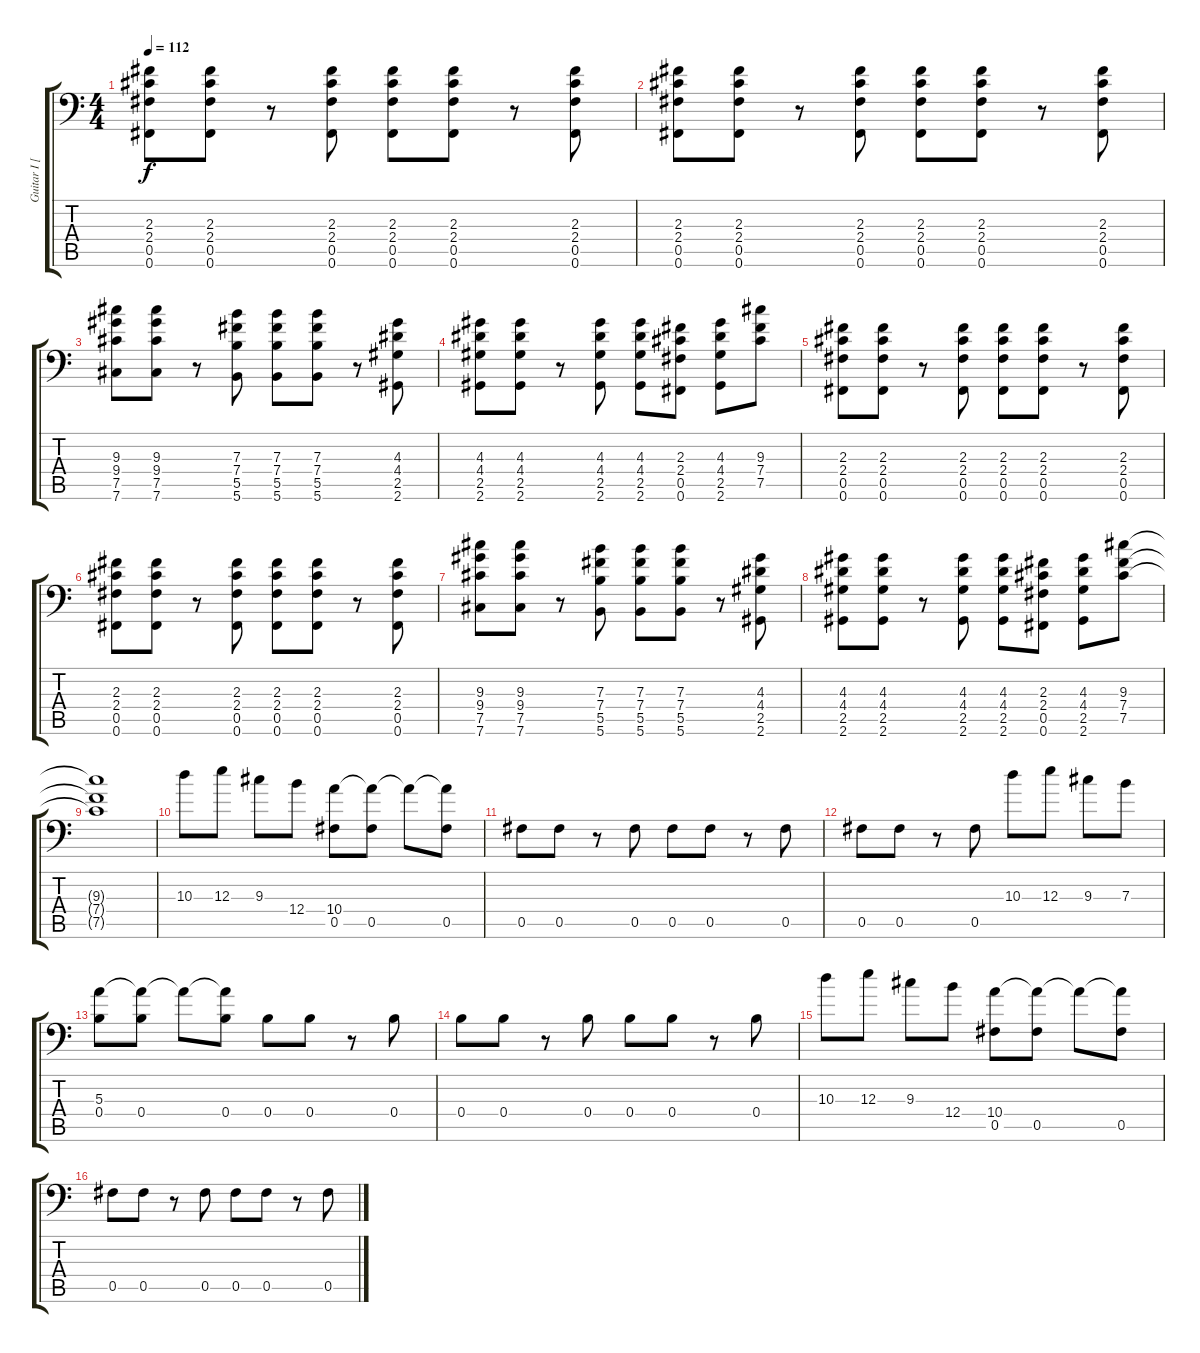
\track ("Guitar I [Aaron Turner]" "Guitar I [") {instrument distortionguitar}
\staff {score tabs}
\tuning (B3 Ab3 E3 B2 Gb2 Gb1) {hide}
\ts (4 4)
\tempo 112
\clef f4
\ks c
(2.3 2.4 0.5 0.6).8{dy f} (2.3 2.4 0.5 0.6).8 r.8 (2.3 2.4 0.5 0.6).8 (2.3 2.4 0.5 0.6).8 (2.3 2.4 0.5 0.6).8 r.8 (2.3 2.4 0.5 0.6).8 |
(2.3 2.4 0.5 0.6).8 (2.3 2.4 0.5 0.6).8 r.8 (2.3 2.4 0.5 0.6).8 (2.3 2.4 0.5 0.6).8 (2.3 2.4 0.5 0.6).8 r.8 (2.3 2.4 0.5 0.6).8 |
(9.3 9.4 7.5 7.6).8 (9.3 9.4 7.5 7.6).8 r.8 (7.3 7.4 5.5 5.6).8 (7.3 7.4 5.5 5.6).8 (7.3 7.4 5.5 5.6).8 r.8 (4.3 4.4 2.5 2.6).8 |
(4.3 4.4 2.5 2.6).8 (4.3 4.4 2.5 2.6).8 r.8 (4.3 4.4 2.5 2.6).8 (4.3 4.4 2.5 2.6).8 (2.3 2.4 0.5 0.6).8 (4.3 4.4 2.5 2.6).8 (9.3 7.4 7.5).8 |
(2.3 2.4 0.5 0.6).8 (2.3 2.4 0.5 0.6).8 r.8 (2.3 2.4 0.5 0.6).8 (2.3 2.4 0.5 0.6).8 (2.3 2.4 0.5 0.6).8 r.8 (2.3 2.4 0.5 0.6).8 |
(2.3 2.4 0.5 0.6).8 (2.3 2.4 0.5 0.6).8 r.8 (2.3 2.4 0.5 0.6).8 (2.3 2.4 0.5 0.6).8 (2.3 2.4 0.5 0.6).8 r.8 (2.3 2.4 0.5 0.6).8 |
(9.3 9.4 7.5 7.6).8 (9.3 9.4 7.5 7.6).8 r.8 (7.3 7.4 5.5 5.6).8 (7.3 7.4 5.5 5.6).8 (7.3 7.4 5.5 5.6).8 r.8 (4.3 4.4 2.5 2.6).8 |
(4.3 4.4 2.5 2.6).8 (4.3 4.4 2.5 2.6).8 r.8 (4.3 4.4 2.5 2.6).8 (4.3 4.4 2.5 2.6).8 (2.3 2.4 0.5 0.6).8 (4.3 4.4 2.5 2.6).8 (9.3 7.4 7.5).8 |
(9.3{t} 7.4{t} 7.5{t}).1 |
10.3.8 12.3.8 9.3.8 12.4.8 (10.4 0.5).8 (10.4{t} 0.5).8 10.4{t}.8 (10.4{t} 0.5).8 |
0.5.8 0.5.8 r.8 0.5.8 0.5.8 0.5.8 r.8 0.5.8 |
0.5.8 0.5.8 r.8 0.5.8 10.3.8 12.3.8 9.3.8 7.3.8 |
(5.3 0.4).8 (5.3{t} 0.4).8 5.3{t}.8 (5.3{t} 0.4).8 0.4.8 0.4.8 r.8 0.4.8 |
0.4.8 0.4.8 r.8 0.4.8 0.4.8 0.4.8 r.8 0.4.8 |
10.3.8 12.3.8 9.3.8 12.4.8 (10.4 0.5).8 (10.4{t} 0.5).8 10.4{t}.8 (10.4{t} 0.5).8 |
0.5.8 0.5.8 r.8 0.5.8 0.5.8 0.5.8 r.8 0.5.8
